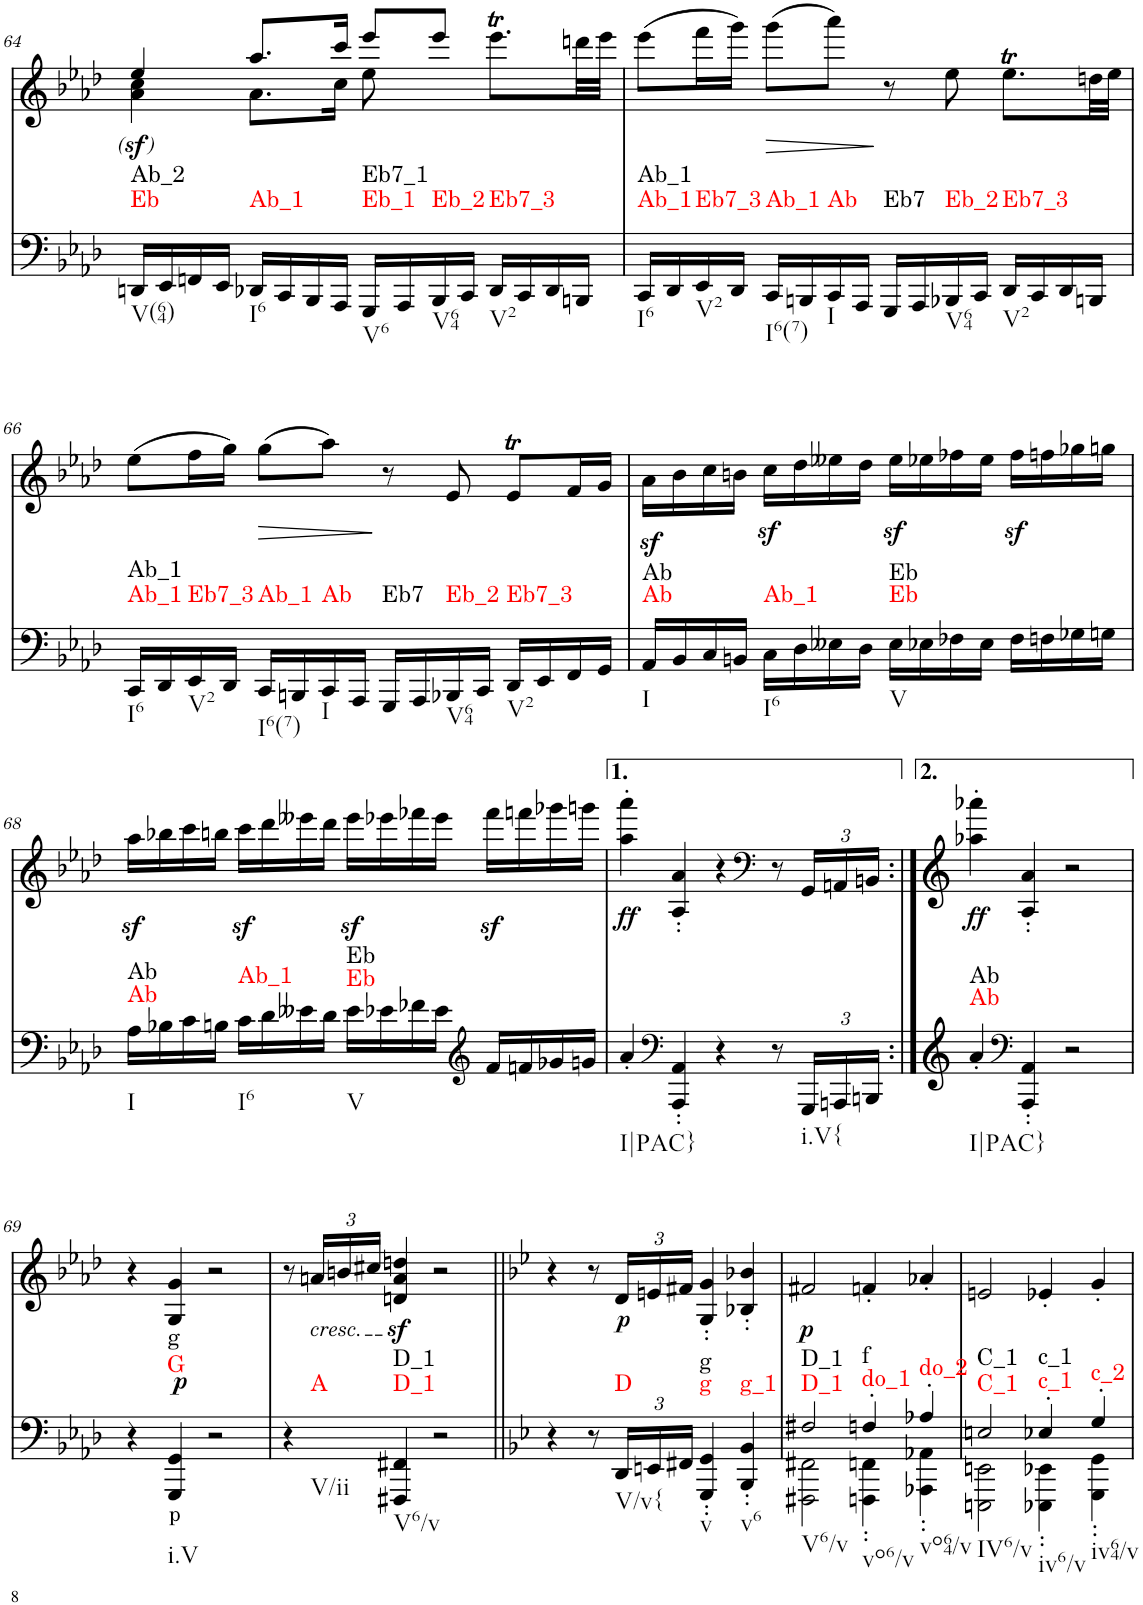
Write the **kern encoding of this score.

**kern	**text	**dynam	**harte	**kern	**text	**dynam
*part2	*part2	*part2	*part2	*part1	*part1	*part1
*staff2	*staff2	*staff2	*	*staff1	*staff1	*staff1
*I"piano	*	*	*	*I"piano	*	*
*I'Pno	*	*	*	*I'Pno	*	*
!!LO:PB:g=z
*clefF4	*	*	*	*clefG2	*	*
*k[b-e-a-d-]	*	*	*	*k[b-e-a-d-]	*	*
*M4/4	*	*	*	*M4/4	*	*
=64	=64	=64	=64	=64	=64	=64
*	*	*	*	*^	*	*
!	!	!	!	!	!	!	!LO:DY:b
!	!	!	!	!	!	!	!LO:DY:n=1:b
!	!	!	!LO:H:n=1:kt=Eb	!	!	!	!LO:DY:n=2:b
!	!	!	!LO:H:n=2:kt=Ab_2	!	!	!	!
16DDn/LL	.	.	N N	4ee-/	4a-\ 4cc\	.	other-dynamics sf other-dynamics
16EE-/	.	.	.	.	.	.	.
16FFn/	.	.	.	.	.	.	.
16EE-/JJ	.	.	.	.	.	.	.
!	!	!	!LO:H:kt=Ab_1	!	!	!	!
16DD-X/LL	.	.	N	8.aa-/L	8.a-\L	.	.
16CC/	.	.	.	.	.	.	.
16BBB-/	.	.	.	.	.	.	.
16AAA-/JJ	.	.	.	16ccc/Jk	16cc\Jk	.	.
!	!	!	!LO:H:n=1:kt=Eb_1	!	!	!	!
!	!	!	!LO:H:n=2:kt=Eb7_1	!	!	!	!
16GGG/LL	.	.	N N	8eee-/L	8ee-\	.	.
16AAA-/	.	.	.	.	.	.	.
!	!	!	!LO:H:kt=Eb_2	!	!	!	!
16BBB-/	.	.	N	8eee-/J	4.ryy	.	.
16CC/JJ	.	.	.	.	.	.	.
!	!	!	!LO:H:kt=Eb7_3	!	!	!	!
16DD-/LL	.	.	N	8.eee-T\L	.	.	.
16CC/	.	.	.	.	.	.	.
16DD-/	.	.	.	.	.	.	.
16BBBn/JJ	.	.	.	32dddn\LL	.	.	.
.	.	.	.	32eee-\JJJ	.	.	.
*	*	*	*	*v	*v	*	*
=65	=65	=65	=65	=65	=65	=65
!	!	!	!LO:H:n=1:kt=Ab_1	!	!	!
!	!	!	!LO:H:n=2:kt=Ab_1	!	!	!
16CC/LL	.	.	N N	(8eee-\L	.	.
16DD-/	.	.	.	.	.	.
!	!	!	!LO:H:kt=Eb7_3	!	!	!
16EE-/	.	.	N	16fff\L	.	.
16DD-/JJ	.	.	.	16ggg\JJ)	.	.
!	!	!	!LO:H:kt=Ab_1	!	!	!LO:HP:b
16CC/LL	.	.	N	(8ggg\L	.	>
16BBBn/	.	.	.	.	.	.
!	!	!	!LO:H:kt=Ab	!	!	!
16CC/	.	.	N	8aaa-\J)	.	.
16AAA-/JJ	.	.	.	.	.	.
!	!	!	!LO:H:kt=Eb7	!	!	!
16GGG/LL	.	.	N	8r	.	.
16AAA-/	.	.	.	.	.	.
!	!	!	!LO:H:kt=Eb_2	!	!	!
16BBB-X/	.	.	N	8ee-\	.	.
16CC/JJ	.	.	.	.	.	.
!	!	!	!LO:H:kt=Eb7_3	!	!	!
16DD-/LL	.	.	N	8.ee-T\L	.	.
16CC/	.	.	.	.	.	.
16DD-/	.	.	.	.	.	.
16BBBn/JJ	.	.	.	32ddn\LL	.	.
.	.	.	.	32ee-\JJJ	.	.
!!LO:LB:g=z
=66	=66	=66	=66	=66	=66	=66
!	!	!	!LO:H:n=1:kt=Ab_1	!	!	!
!	!	!	!LO:H:n=2:kt=Ab_1	!	!	!
16CC/LL	.	.	N N	(8ee-\L	.	.
16DD-/	.	.	.	.	.	.
!	!	!	!LO:H:kt=Eb7_3	!	!	!
16EE-/	.	.	N	16ff\L	.	.
16DD-/JJ	.	.	.	16gg\JJ)	.	.
!	!	!	!LO:H:kt=Ab_1	!	!	!
16CC/LL	.	.	N	(8gg\L	.	.
16BBBn/	.	.	.	.	.	.
!	!	!	!LO:H:kt=Ab	!	!	!
16CC/	.	.	N	8aa-\J)	.	.
16AAA-/JJ	.	.	.	.	.	.
!	!	!	!LO:H:kt=Eb7	!	!	!
16GGG/LL	.	.	N	8r	.	]
16AAA-/	.	.	.	.	.	.
!	!	!	!LO:H:kt=Eb_2	!	!	!
16BBB-X/	.	.	N	8e-/	.	.
16CC/JJ	.	.	.	.	.	.
!	!	!	!LO:H:kt=Eb7_3	!	!	!
16DD-/LL	.	.	N	8e-T/L	.	.
16EE-/	.	.	.	.	.	.
16FF/	.	.	.	16f/L	.	.
16GG/JJ	.	.	.	16g/JJ	.	.
=67	=67	=67	=67	=67	=67	=67
!	!	!	!LO:H:n=1:kt=Ab	!	!	!
!	!	!	!LO:H:n=2:kt=Ab	!	!	!
16AA-/LL	.	.	N N	16a-z<\LL	.	.
16BB-/	.	.	.	16b-\	.	.
16C/	.	.	.	16cc\	.	.
16BBn/JJ	.	.	.	16bn\JJ	.	.
!	!	!	!LO:H:kt=Ab_1	!	!	!
16C\LL	.	.	N	16ccz<\LL	.	.
16D-\	.	.	.	16dd-\	.	.
16E--X\	.	.	.	16ee--X\	.	.
16D-\JJ	.	.	.	16dd-\JJ	.	.
!	!	!	!LO:H:n=1:kt=Eb	!	!	!
!	!	!	!LO:H:n=2:kt=Eb	!	!	!
16E--\LL	.	.	N N	16ee--z<\LL	.	.
16E-X\	.	.	.	16ee-X\	.	.
16F-X\	.	.	.	16ff-X\	.	.
16E-\JJ	.	.	.	16ee-\JJ	.	.
16F-\LL	.	.	.	16ff-z<\LL	.	.
16Fn\	.	.	.	16ffn\	.	.
16G-X\	.	.	.	16gg-X\	.	.
16Gn\JJ	.	.	.	16ggn\JJ	.	.
!!LO:LB:g=z
=68	=68	=68	=68	=68	=68	=68
!	!	!	!LO:H:n=1:kt=Ab	!	!	!
!	!	!	!LO:H:n=2:kt=Ab	!	!	!
16A-\LL	.	.	N N	16aa-z<\LL	.	.
16B-X\	.	.	.	16bb-X\	.	.
16c\	.	.	.	16ccc\	.	.
16Bn\JJ	.	.	.	16bbn\JJ	.	.
!	!	!	!LO:H:kt=Ab_1	!	!	!
16c\LL	.	.	N	16cccz<\LL	.	.
16d-\	.	.	.	16ddd-\	.	.
16e--X\	.	.	.	16eee--X\	.	.
16d-\JJ	.	.	.	16ddd-\JJ	.	.
!	!	!	!LO:H:n=1:kt=Eb	!	!	!
!	!	!	!LO:H:n=2:kt=Eb	!	!	!
16e--\LL	.	.	N N	16eee--z<\LL	.	.
16e-X\	.	.	.	16eee-X\	.	.
16f-X\	.	.	.	16fff-X\	.	.
16e-\JJ	.	.	.	16eee-\JJ	.	.
*clefG2	*	*	*	*	*	*
16f-/LL	.	.	.	16fff-z<\LL	.	.
16fn/	.	.	.	16fffn\	.	.
16g-X/	.	.	.	16ggg-X\	.	.
16gn/JJ	.	.	.	16gggn\JJ	.	.
=68X1	=68X1	=68X1	=68X1	=68X1	=68X1	=68X1
!	!	!	!	!	!LO:LY:b	!
4a-'/	.	.	.	4aa-\' 4aaa-\'	.	.
*clefF4	*	*	*	*	*	*
4AAA-/' 4AA-/'	.	.	.	4A-/' 4a-/'	.	.
4r	.	.	.	4r	.	.
*	*	*	*	*clefF4	*	*
8r	.	.	.	8r	.	.
*Xbrackettup	*	*	*	*Xbrackettup	*	*
24GGG/LL	.	.	.	24GG/LL	.	.
24AAAn/	.	.	.	24AAn/	.	.
24BBBn/JJ	.	.	.	24BBn/JJ	.	.
=68X2:|!	=68X2:|!	=68X2:|!	=68X2:|!	=68X2:|!	=68X2:|!	=68X2:|!
!	!	!	!LO:H:n=1:kt=Ab	!	!LO:LY:b	!
!	!	!	!LO:H:n=2:kt=Ab	!	!	!
4a-'/	.	.	N N	4aa-X\' 4aaa-X\'	.	.
*clefF4	*	*	*	*	*	*
4AAA-/' 4AA-/'	.	.	.	4A-/' 4a-/'	.	.
2r	.	.	.	2r	.	.
!!LO:LB:g=z
=69	=69	=69	=69	=69	=69	=69
4r	.	.	.	4r	.	.
!	!LO:LY:b	!LO:DY:a	!LO:H:n=1:kt=G	!	!	!
!	!	!	!LO:H:n=2:kt=g	!	!	!
4GGG/ 4GG/	p	p	N N	4G/ 4g/	.	.
2r	.	.	.	2r	.	.
=70	=70	=70	=70	=70	=70	=70
!	!	!	!LO:H:kt=A	!	!	!
4r	.	.	N	8r	.	.
!	!	!	!	!LO:TX:b:i:t=cresc.	!	!
.	.	.	.	24an/LL	.	.
.	.	.	.	24bn/	.	.
.	.	.	.	24cc#X/JJ	.	.
!	!	!	!LO:H:n=1:kt=D_1	!	!	!
!	!	!	!LO:H:n=2:kt=D_1	!	!	!
4FFF#X/ 4FF#X/	.	.	N N	4dn/z< 4a/z< 4ddn/z<	.	.
2r	.	.	.	2r	.	.
=71||	=71||	=71||	=71||	=71||	=71||	=71||
*k[b-e-]	*	*	*	*k[b-e-]	*	*
4r	.	.	.	4r	.	.
8r	.	.	.	8r	.	.
!	!	!	!LO:H:kt=D	!	!LO:LY:b	!
24DD/LL	.	.	N	24d/LL	.	.
24EEn/	.	.	.	24en/	.	.
24FF#X/JJ	.	.	.	24f#X/JJ	.	.
!	!	!	!LO:H:n=1:kt=g	!	!	!
!	!	!	!LO:H:n=2:kt=g	!	!	!
4GGG/' 4GG/'	.	.	N N	4G/' 4g/'	.	.
!	!	!	!LO:H:kt=g_1	!	!	!
4BBB-/' 4BB-/'	.	.	N	4B-X/' 4b-X/'	.	.
=72	=72	=72	=72	=72	=72	=72
*^	*	*	*	*	*	*
!	!	!	!	!LO:H:n=1:kt=D_1	!	!	!LO:DY:b
!	!	!	!	!LO:H:n=2:kt=D_1	!	!	!
2F#X/	2FFF#X\ 2FF#X\	.	.	N N	2f#X/	.	p
!	!	!	!	!LO:H:n=1:kt=do_1	!	!	!
!	!	!	!	!LO:H:n=2:kt=f	!	!	!
4Fn'/	4FFFn\' 4FFn\'	.	.	N N	4fn'/	.	.
!	!	!	!	!LO:H:kt=do_2	!	!	!
4A-X'/	4AAA-X\' 4AA-X\'	.	.	N	4a-X'/	.	.
=73	=73	=73	=73	=73	=73	=73	=73
!	!	!	!	!LO:H:n=1:kt=C_1	!	!	!
!	!	!	!	!LO:H:n=2:kt=C_1	!	!	!
2En/	2EEEn\ 2EEn\	.	.	N N	2en/	.	.
!	!	!	!	!LO:H:n=1:kt=c_1	!	!	!
!	!	!	!	!LO:H:n=2:kt=c_1	!	!	!
4E-X'/	4EEE-X\' 4EE-X\'	.	.	N N	4e-X'/	.	.
!	!	!	!	!LO:H:kt=c_2	!	!	!
4G'/	4GGG\' 4GG\'	.	.	N	4g'/	.	.
*v	*v	*	*	*	*	*	*
=	=	=	=	=	=	=
*-	*-	*-	*-	*-	*-	*-
